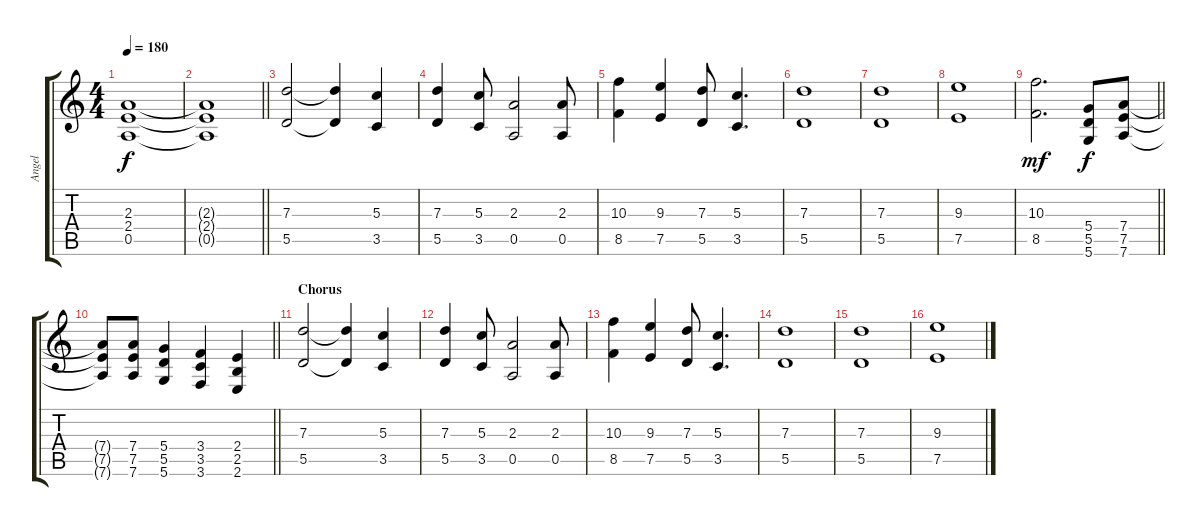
\track ("Angel" "Angel") {instrument distortionguitar}
\staff {score tabs}
\tuning (E4 B3 G3 D3 A2 D2) {hide}
\ts (4 4)
\tempo 180
\clef g2
\ks c
(2.3 2.4 0.5).1{dy f} |
\barLineRight lightlight
(2.3{t} 2.4{t} 0.5{t}).1 |
(7.3 5.5).2 (7.3{t} 5.5{t}).4 (5.3 3.5).4 |
(7.3 5.5).4 (5.3 3.5).8 (2.3 0.5).2 (2.3 0.5).8 |
(10.3 8.5).4 (9.3 7.5).4 (7.3 5.5).8 (5.3 3.5).4{d} |
(7.3 5.5).1 |
(7.3 5.5).1 |
(9.3 7.5).1 |
\barLineRight lightlight
(10.3 8.5).2{d dy mf} (5.4 5.5 5.6).8{dy f} (7.4 7.5 7.6).8 |
\barLineRight lightlight
(7.4{t} 7.5{t} 7.6{t}).8 (7.4 7.5 7.6).8 (5.4 5.5 5.6).4 (3.4 3.5 3.6).4 (2.4 2.5 2.6).4 |
\section ("" "Chorus")
(7.3 5.5).2 (7.3{t} 5.5{t}).4 (5.3 3.5).4 |
(7.3 5.5).4 (5.3 3.5).8 (2.3 0.5).2 (2.3 0.5).8 |
(10.3 8.5).4 (9.3 7.5).4 (7.3 5.5).8 (5.3 3.5).4{d} |
(7.3 5.5).1 |
(7.3 5.5).1 |
(9.3 7.5).1
